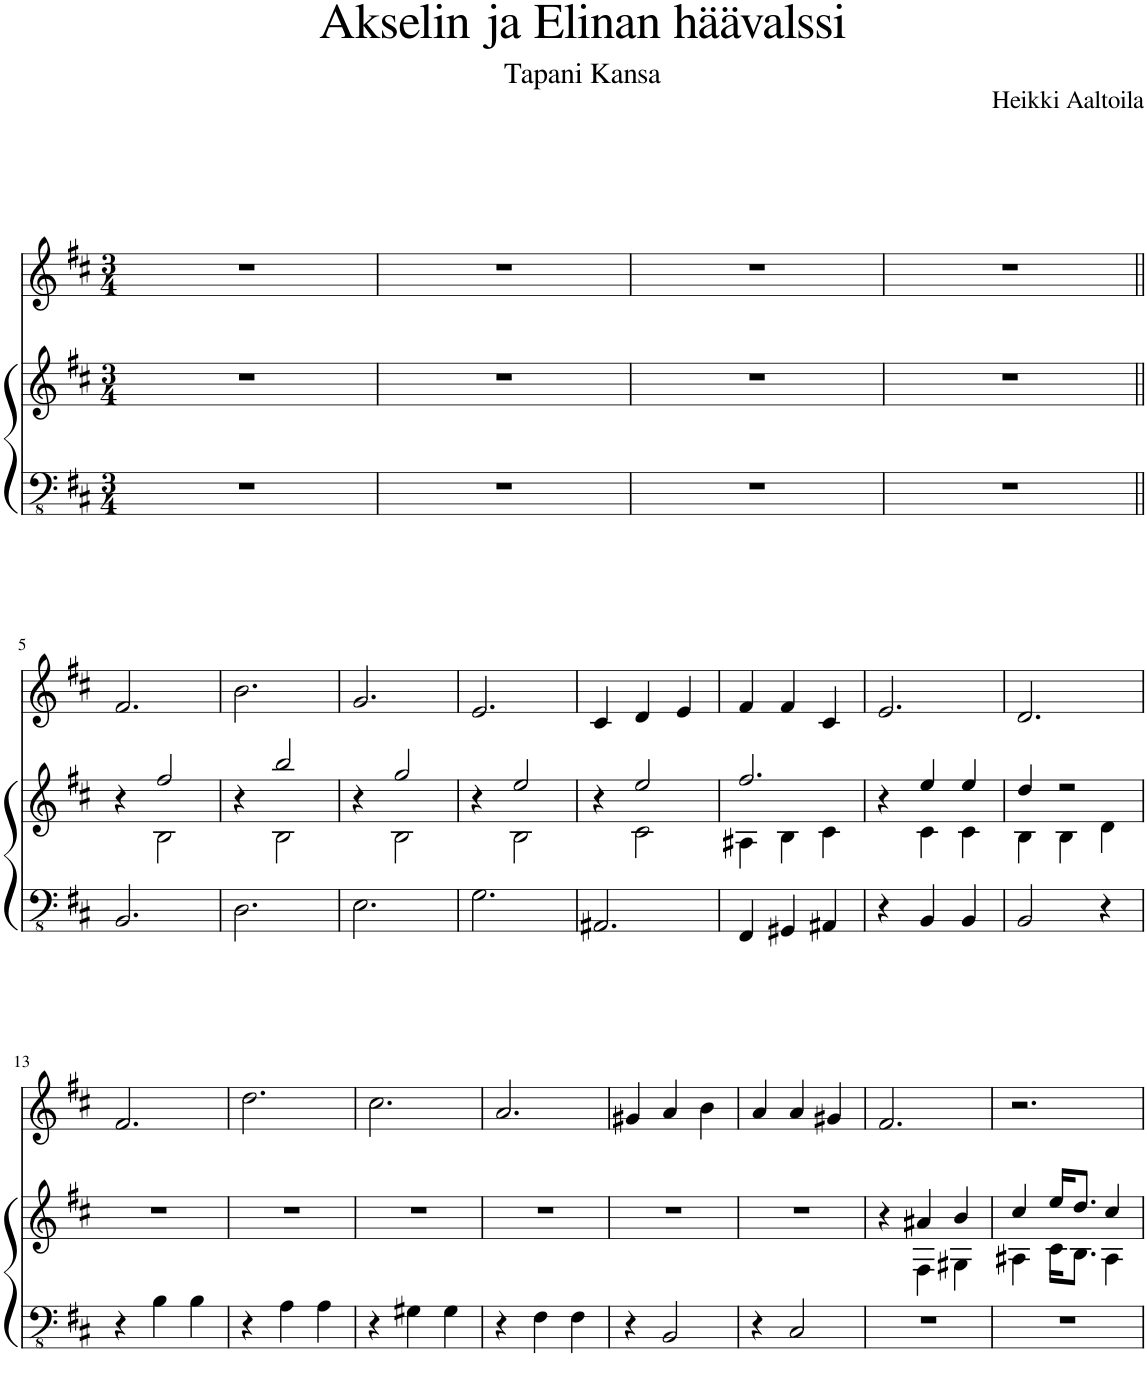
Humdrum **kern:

**kern	**kern	**kern
*part3	*part2	*part1
*staff3	*staff2	*staff1
*I"Acoustic Bass	*I"Piano	*I"Violin
*I'Ac b	*I'Pno	*I'Vln
*clefFv4	*clefG2	*clefG2
*k[f#c#]	*k[f#c#]	*k[f#c#]
*M3/4	*M3/4	*M3/4
=1	=1	=1
2.r	2.r	2.r
=2	=2	=2
2.r	2.r	2.r
=3	=3	=3
2.r	2.r	2.r
=4	=4	=4
2.r	2.r	2.r
!!LO:LB:g=z
=5||	=5||	=5||
*	*^	*
2.BBB/	4r	4ryy	2.f#/
.	2ff#/	2B\	.
=6	=6	=6	=6
2.DD\	4r	4ryy	2.b\
.	2bb/	2B\	.
=7	=7	=7	=7
2.EE\	4r	4ryy	2.g/
.	2gg/	2B\	.
=8	=8	=8	=8
2.GG\	4r	4ryy	2.e/
.	2ee/	2B\	.
=9	=9	=9	=9
2.AAA#X/	4r	4ryy	4c#/
.	2ee/	2c#\	4d/
.	.	.	4e/
=10	=10	=10	=10
4FFF#/	2.ff#/	4A#X\	4f#/
4GGG#X/	.	4B\	4f#/
4AAA#X/	.	4c#\	4c#/
=11	=11	=11	=11
4r	4r	4ryy	2.e/
4BBB/	4ee/	4c#\	.
4BBB/	4ee/	4c#\	.
=12	=12	=12	=12
2BBB/	4dd/	4B\	2.d/
.	2r	4B\	.
4r	.	4d\	.
*	*v	*v	*
!!LO:LB:g=z
=13	=13	=13
4r	2.r	2.f#/
4BB\	.	.
4BB\	.	.
=14	=14	=14
4r	2.r	2.dd\
4AA\	.	.
4AA\	.	.
=15	=15	=15
4r	2.r	2.cc#\
4GG#X\	.	.
4GG#\	.	.
=16	=16	=16
4r	2.r	2.a/
4FF#\	.	.
4FF#\	.	.
=17	=17	=17
4r	2.r	4g#X/
2BBB/	.	4a/
.	.	4b\
=18	=18	=18
4r	2.r	4a/
2CC#/	.	4a/
.	.	4g#X/
=19	=19	=19
*	*^	*
2.r	4r	4ryy	2.f#/
.	4a#X/	4F#\	.
.	4b/	4G#X\	.
=20	=20	=20	=20
2.r	4cc#/	4A#X\	2.r
.	16ee/KL	16c#\KL	.
.	8.dd/J	8.B\J	.
.	4cc#/	4A#\	.
*	*v	*v	*
=	=	=
*-	*-	*-
